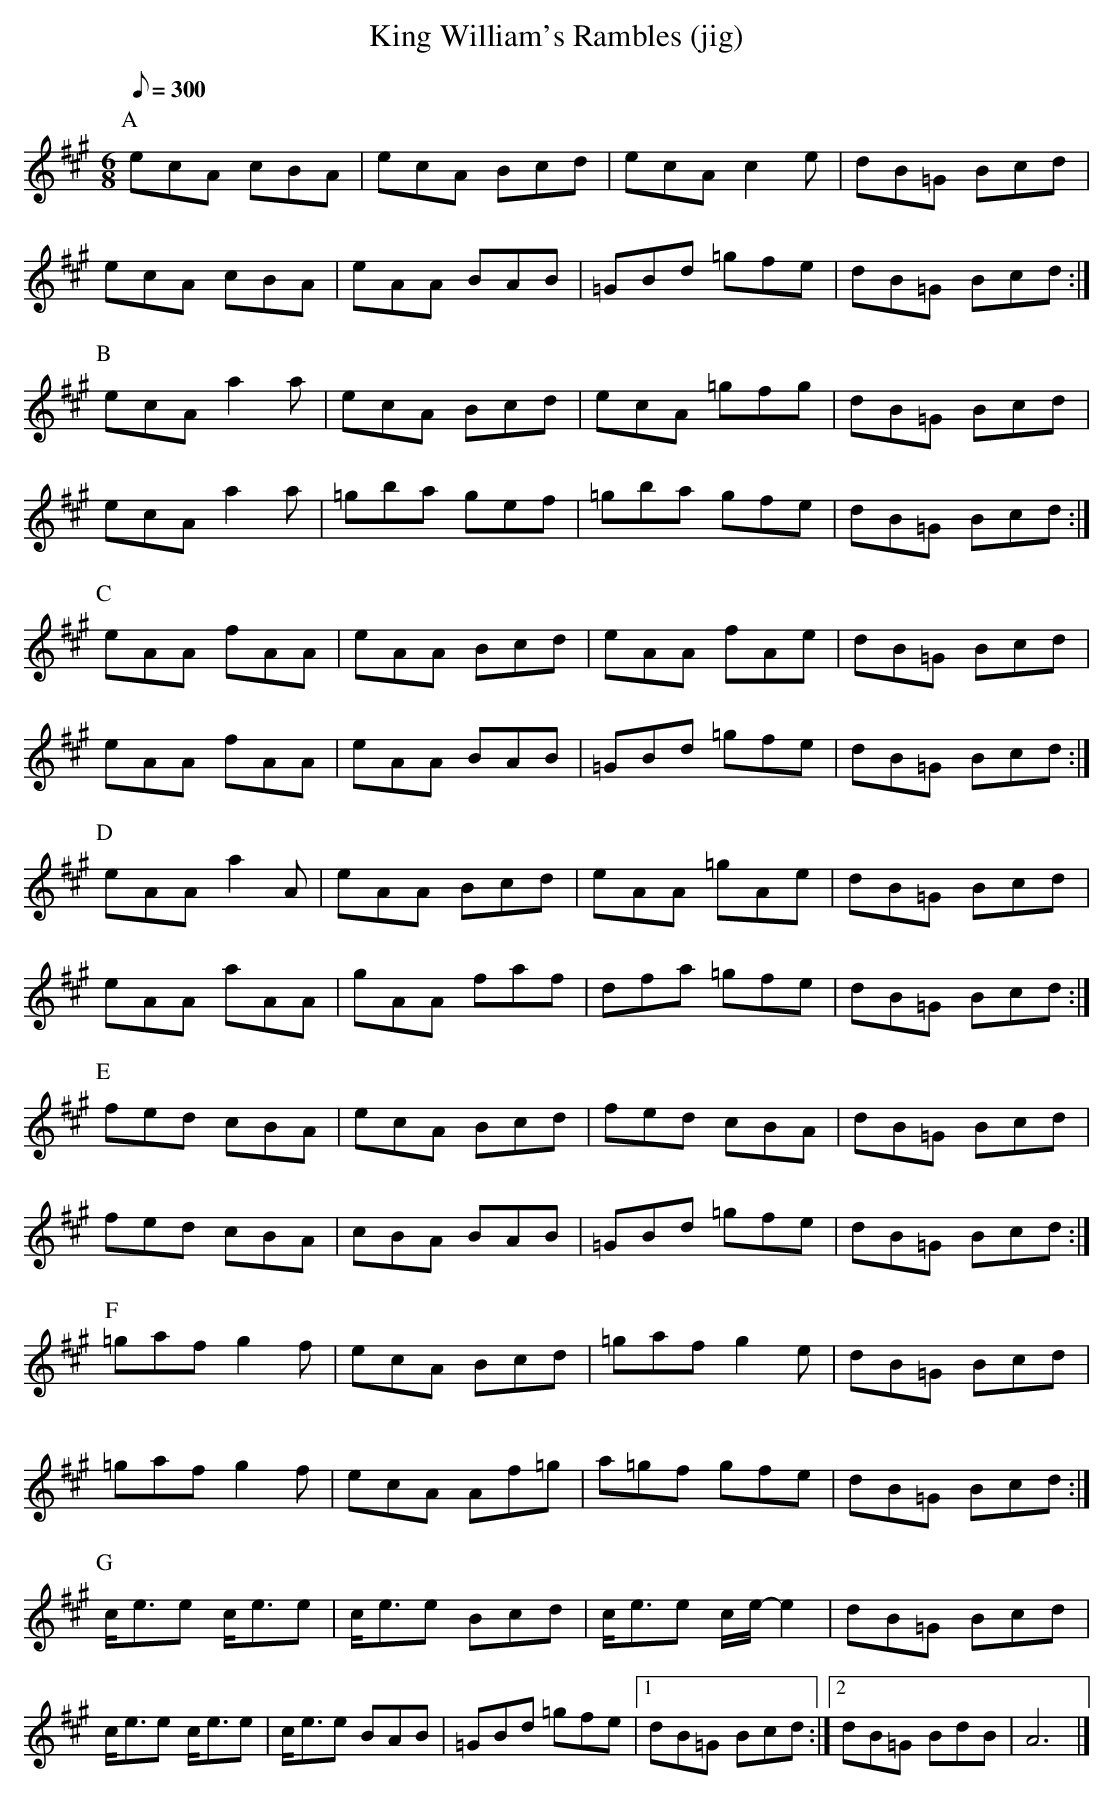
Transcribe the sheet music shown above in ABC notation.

X:1
T:King William's Rambles (jig) % nf<bb
L:1/8
M:6/8
Q:300
K:A major
P:A
ecA cBA|ecA Bcd|ecA c2e|dB=G Bcd|
ecA cBA|eAA BAB|=GBd =gfe|dB=G Bcd:|
P:B
ecA a2a|ecA Bcd|ecA =gfg|dB=G Bcd|
ecA a2a|=gba gef|=gba gfe|dB=G Bcd:|
P:C
eAA fAA|eAA Bcd|eAA fAe|dB=G Bcd|
eAA fAA|eAA BAB|=GBd =gfe|dB=G Bcd:|
P:D
eAA a2A|eAA Bcd|eAA =gAe|dB=G Bcd|
eAA aAA|gAA faf|dfa =gfe|dB=G Bcd:|
P:E
fed cBA|ecA Bcd|fed cBA|dB=G Bcd|
fed cBA|cBA BAB|=GBd =gfe|dB=G Bcd:|
P:F
=gaf g2f|ecA Bcd|=gaf g2e|dB=G Bcd|
=gaf g2f|ecA Af=g|a=gf gfe|dB=G Bcd:|
P:G
c<ee c<ee|c<ee Bcd|c<ee c/e/-e2|dB=G Bcd|
c<ee c<ee|c<ee BAB|=GBd =gfe|1 dB=G Bcd:|\
[2 dB=G BdB|A6|]
